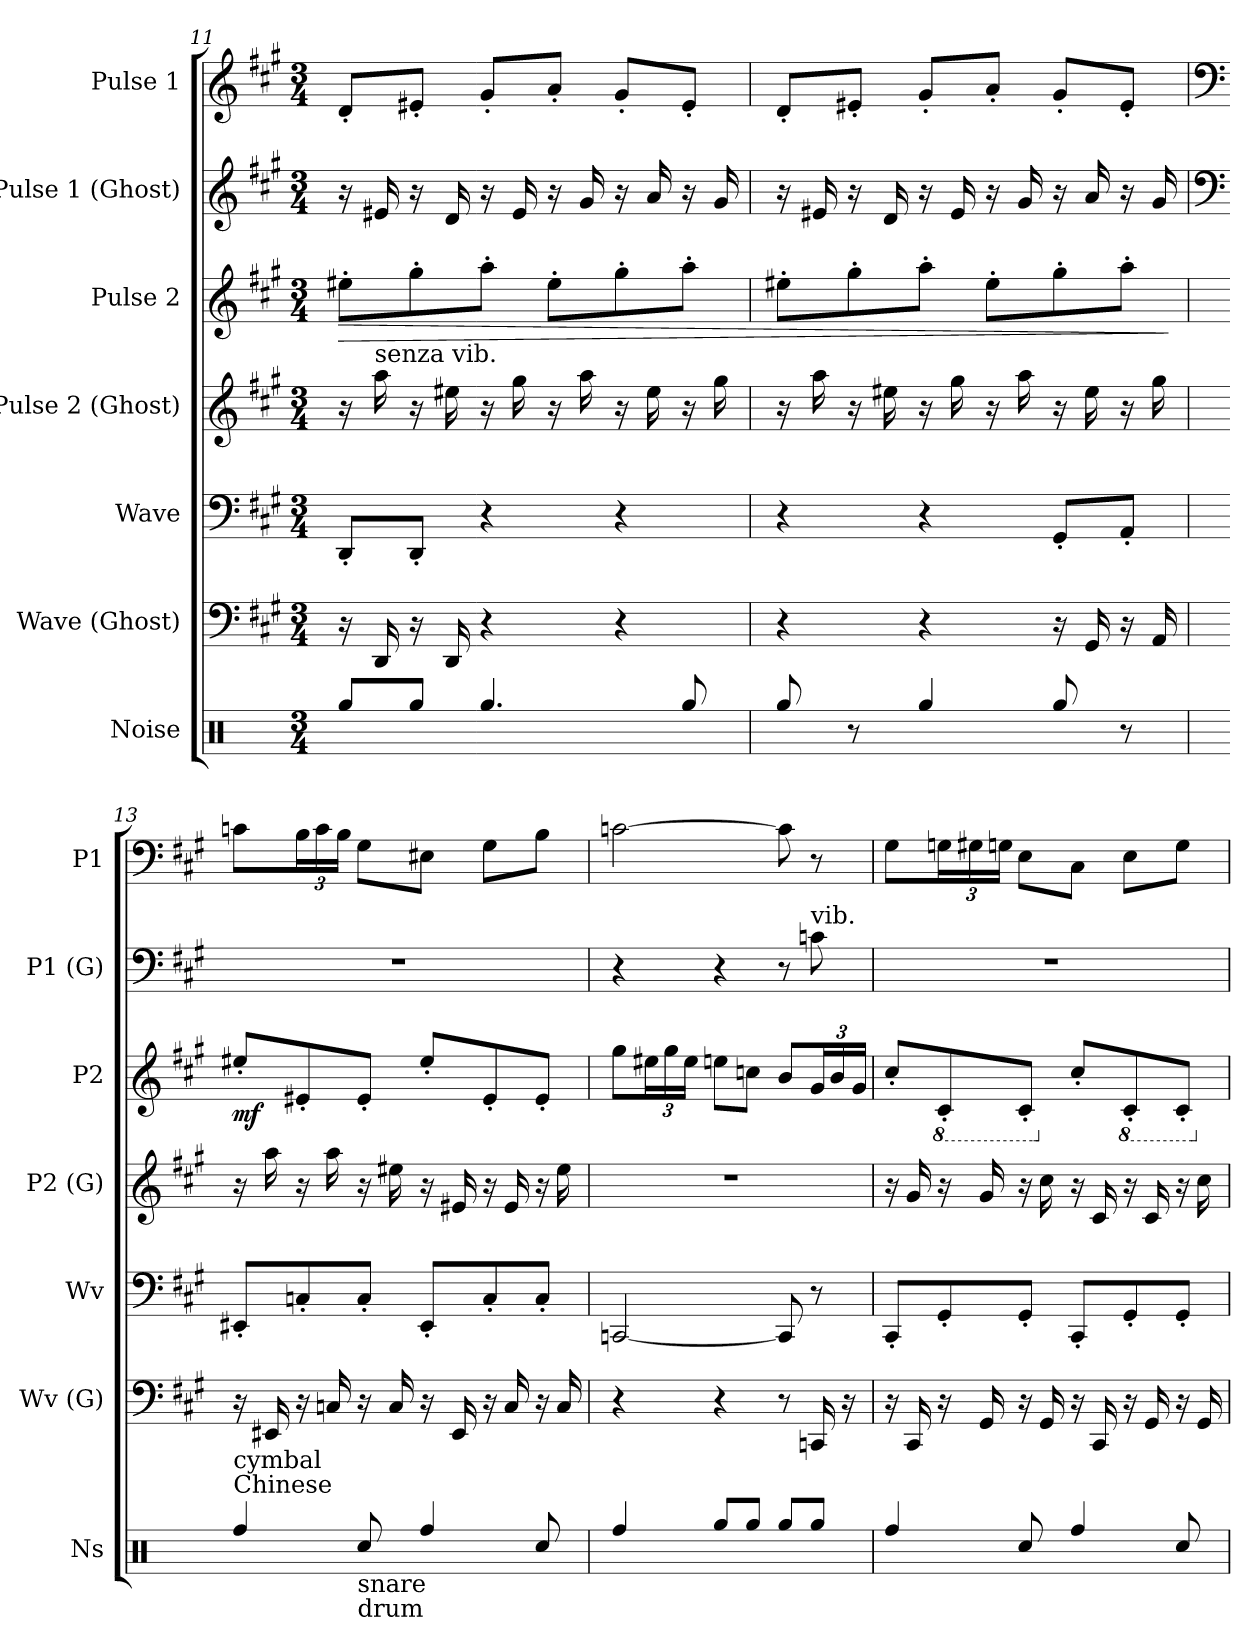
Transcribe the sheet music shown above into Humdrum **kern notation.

**kern	**kern	**kern	**kern	**kern	**dynam	**kern	**kern
*part7	*part6	*part5	*part4	*part3	*part3	*part2	*part1
*staff7	*staff6	*staff5	*staff4	*staff3	*staff3	*staff2	*staff1
*I"Noise	*I"Wave (Ghost)	*I"Wave	*I"Pulse 2 (Ghost)	*I"Pulse 2	*	*I"Pulse 1 (Ghost)	*I"Pulse 1
*I'Ns	*I'Wv (G)	*I'Wv	*I'P2 (G)	*I'P2	*	*I'P1 (G)	*I'P1
*clefX	*clefF4	*clefF4	*clefG2	*clefG2	*	*clefG2	*clefG2
*k[]	*k[f#c#g#]	*k[f#c#g#]	*k[f#c#g#]	*k[f#c#g#]	*	*k[f#c#g#]	*k[f#c#g#]
*M3/4	*M3/4	*M3/4	*M3/4	*M3/4	*	*M3/4	*M3/4
=11	=11	=11	=11	=11	=11	=11	=11
!	!	!	!	!	!LO:HP:b	!	!
8Rgg/L	16r	8DD'/L	16r	8ee#X'\L	>	16r	8d'/L
!	!	!	!LO:TX:a:t=senza vib.	!	!	!	!
.	16DD/	.	16aa\	.	.	16e#X/	.
8Rgg/J	16r	8DD'/J	16r	8gg#'\	.	16r	8e#X'/J
.	16DD/	.	16ee#X\	.	.	16d/	.
4.Rgg/	4r	4r	16r	8aa'\J	.	16r	8g#'/L
.	.	.	16gg#\	.	.	16e#/	.
.	.	.	16r	8ee#'\L	.	16r	8a'/J
.	.	.	16aa\	.	.	16g#/	.
.	4r	4r	16r	8gg#'\	.	16r	8g#'/L
.	.	.	16ee#\	.	.	16a/	.
8Rgg/	.	.	16r	8aa'\J	.	16r	8e#'/J
.	.	.	16gg#\	.	.	16g#/	.
=12	=12	=12	=12	=12	=12	=12	=12
8Rgg/	4r	4r	16r	8ee#X'\L	.	16r	8d'/L
.	.	.	16aa\	.	.	16e#X/	.
8r	.	.	16r	8gg#'\	.	16r	8e#X'/J
.	.	.	16ee#X\	.	.	16d/	.
4Rgg/	4r	4r	16r	8aa'\J	.	16r	8g#'/L
.	.	.	16gg#\	.	.	16e#/	.
.	.	.	16r	8ee#'\L	.	16r	8a'/J
.	.	.	16aa\	.	.	16g#/	.
8Rgg/	16r	8GG#'/L	16r	8gg#'\	.	16r	8g#'/L
.	16GG#/	.	16ee#\	.	.	16a/	.
8r	16r	8AA'/J	16r	8aa'\J	.	16r	8e#'/J
.	16AA/	.	16gg#\	.	.	16g#/	.
.	.	.	.	.	]	.	.
!!LO:PB:g=z
=13	=13	=13	=13	=13	=13	=13	=13
*	*	*	*	*	*	*clefF4	*clefF4
!LO:TX:a:t=Chinese	!	!	!	!	!	!	!
!LO:TX:a:t=cymbal	!	!	!	!	!	!	!
!	!	!	!	!	!LO:DY:b	!	!
4Rff/	16r	8EE#X'/L	16r	8ee#X'/L	mf	2.r	8cn\L
.	16EE#X/	.	16aa\	.	.	.	.
*	*	*	*	*	*	*	*Xbrackettup
.	16r	8Cn'/	16r	8e#X'/	.	.	24B\L
.	.	.	.	.	.	.	24c\
.	16Cn/	.	16aa\	.	.	.	.
.	.	.	.	.	.	.	24B\JJ
!LO:TX:b:t=snare	!	!	!	!	!	!	!
!LO:TX:b:t=drum	!	!	!	!	!	!	!
8Rcc/	16r	8C'/J	16r	8e#'/J	.	.	8G#\L
.	16C/	.	16ee#X\	.	.	.	.
4Rff/	16r	8EE#'/L	16r	8ee#'/L	.	.	8E#X\J
.	16EE#/	.	16e#X/	.	.	.	.
.	16r	8C'/	16r	8e#'/	.	.	8G#\L
.	16C/	.	16e#/	.	.	.	.
8Rcc/	16r	8C'/J	16r	8e#'/J	.	.	8B\J
.	16C/	.	16ee#\	.	.	.	.
=14	=14	=14	=14	=14	=14	=14	=14
4Rff/	4r	[2CCn/	2.r	8gg#\L	.	4r	[2cn\
*	*	*	*	*Xbrackettup	*	*	*
.	.	.	.	24ee#X\L	.	.	.
.	.	.	.	24gg#\	.	.	.
.	.	.	.	24ee#\JJ	.	.	.
8Rgg/L	4r	.	.	8een\L	.	4r	.
8Rgg/J	.	.	.	8ccn\J	.	.	.
8Rgg/L	8r	8CC/]	.	8b/L	.	8r	8c\]
!	!	!	!	!	!	!LO:TX:a:t=vib.	!
8Rgg/J	16CCn/	8r	.	24g#/L	.	8cn\	8r
.	.	.	.	24b/	.	.	.
.	16r	.	.	.	.	.	.
.	.	.	.	24g#/JJ	.	.	.
=15	=15	=15	=15	=15	=15	=15	=15
4Rff/	16r	8CC#'/L	16r	8cc#'/L	.	2.r	8G#\L
.	16CC#/	.	16g#/	.	.	.	.
*	*	*	*	*8ba	*	*	*
.	16r	8GG#'/	16r	8C#'/	.	.	24Gn\L
.	.	.	.	.	.	.	24G#X\
.	16GG#/	.	16g#/	.	.	.	.
.	.	.	.	.	.	.	24Gn\JJ
8Rcc/	16r	8GG#'/J	16r	8C#'/J	.	.	8E\L
.	16GG#/	.	16cc#\	.	.	.	.
*	*	*	*	*X8ba	*	*	*
4Rff/	16r	8CC#'/L	16r	8cc#'/L	.	.	8C#\J
.	16CC#/	.	16c#/	.	.	.	.
*	*	*	*	*8ba	*	*	*
.	16r	8GG#'/	16r	8C#'/	.	.	8E\L
.	16GG#/	.	16c#/	.	.	.	.
8Rcc/	16r	8GG#'/J	16r	8C#'/J	.	.	8G\J
.	16GG#/	.	16cc#\	.	.	.	.
*	*	*	*	*X8ba	*	*	*
=	=	=	=	=	=	=	=
*-	*-	*-	*-	*-	*-	*-	*-
